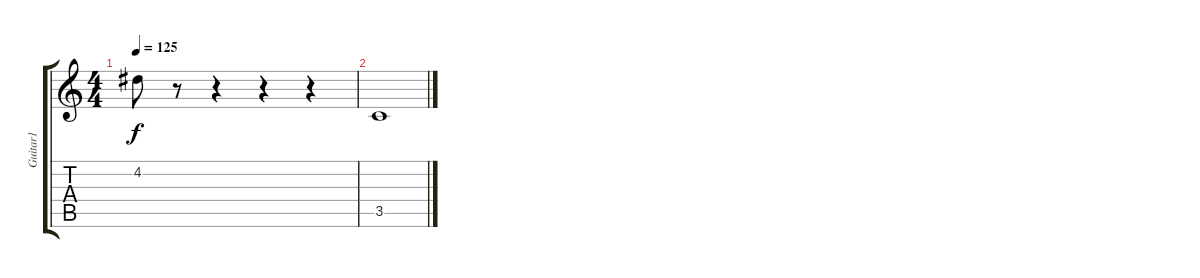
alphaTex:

\track ("Guitar1" "Guitar1") {instrument distortionguitar}
\staff {score tabs}
\tuning (E4 B3 G3 D3 A2 E2) {hide}
\ts (4 4)
\tempo 125
\clef g2
\ks c
4.2{t}.8{dy f} r.8 r.4 r.4 r.4 |
3.5.1
